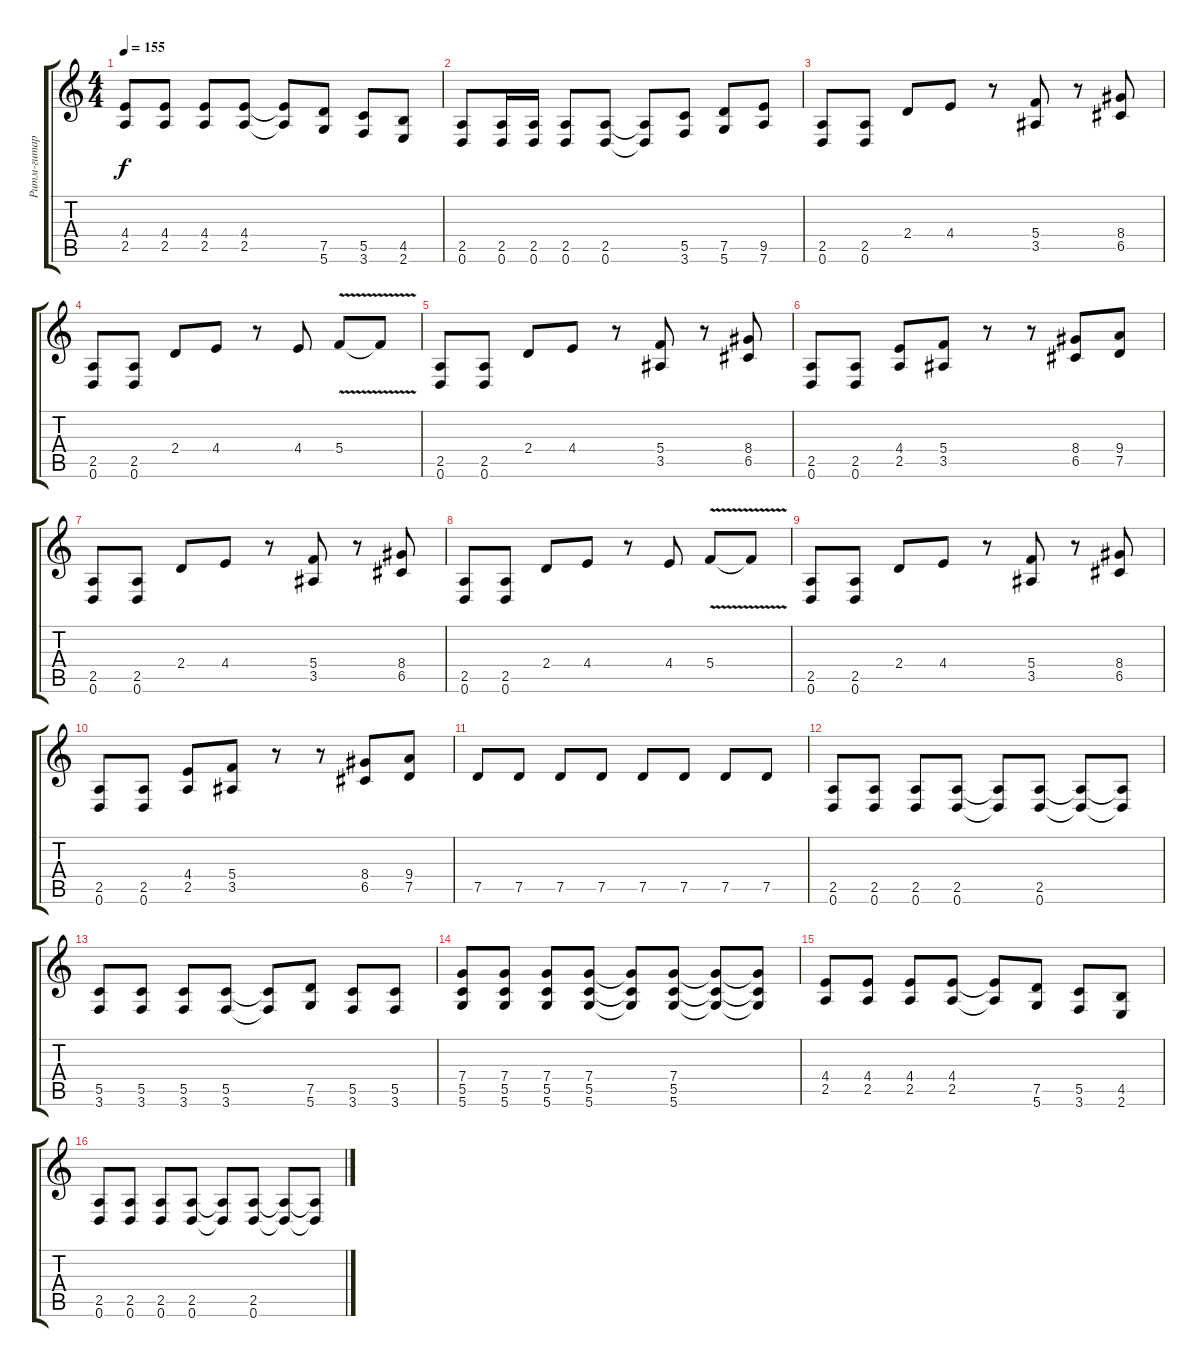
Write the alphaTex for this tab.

\track ("Ритм-гитара" "Ритм-гитар") {instrument distortionguitar}
\staff {score tabs}
\tuning (D4 A3 F3 C3 G2 D2) {hide}
\ts (4 4)
\tempo 155
\clef g2
\ks c
(4.4 2.5).8{dy f} (4.4 2.5).8 (4.4 2.5).8 (4.4 2.5).8 (4.4{t} 2.5{t}).8 (7.5 5.6).8 (5.5 3.6).8 (4.5 2.6).8 |
(2.5 0.6).8 (2.5 0.6).16 (2.5 0.6).16 (2.5 0.6).8 (2.5 0.6).8 (2.5{t} 0.6{t}).8 (5.5 3.6).8 (7.5 5.6).8 (9.5 7.6).8 |
(2.5 0.6).8 (2.5 0.6).8 2.4.8 4.4.8 r.8 (5.4 3.5).8 r.8 (8.4 6.5).8 |
(2.5 0.6).8 (2.5 0.6).8 2.4.8 4.4.8 r.8 4.4.8 5.4{v}.8 5.4{t}.8 |
(2.5 0.6).8 (2.5 0.6).8 2.4.8 4.4.8 r.8 (5.4 3.5).8 r.8 (8.4 6.5).8 |
(2.5 0.6).8 (2.5 0.6).8 (4.4 2.5).8 (5.4 3.5).8 r.8 r.8 (8.4 6.5).8 (9.4 7.5).8 |
(2.5 0.6).8 (2.5 0.6).8 2.4.8 4.4.8 r.8 (5.4 3.5).8 r.8 (8.4 6.5).8 |
(2.5 0.6).8 (2.5 0.6).8 2.4.8 4.4.8 r.8 4.4.8 5.4{v}.8 5.4{t}.8 |
(2.5 0.6).8 (2.5 0.6).8 2.4.8 4.4.8 r.8 (5.4 3.5).8 r.8 (8.4 6.5).8 |
(2.5 0.6).8 (2.5 0.6).8 (4.4 2.5).8 (5.4 3.5).8 r.8 r.8 (8.4 6.5).8 (9.4 7.5).8 |
7.5.8 7.5.8 7.5.8 7.5.8 7.5.8 7.5.8 7.5.8 7.5.8 |
(2.5 0.6).8 (2.5 0.6).8 (2.5 0.6).8 (2.5 0.6).8 (2.5{t} 0.6{t}).8 (2.5 0.6).8 (2.5{t} 0.6{t}).8 (2.5{t} 0.6{t}).8 |
(5.5 3.6).8 (5.5 3.6).8 (5.5 3.6).8 (5.5 3.6).8 (5.5{t} 3.6{t}).8 (7.5 5.6).8 (5.5 3.6).8 (5.5 3.6).8 |
(7.4 5.5 5.6).8 (7.4 5.5 5.6).8 (7.4 5.5 5.6).8 (7.4 5.5 5.6).8 (7.4{t} 5.5{t} 5.6{t}).8 (7.4 5.5 5.6).8 (7.4{t} 5.5{t} 5.6{t}).8 (7.4{t} 5.5{t} 5.6{t}).8 |
(4.4 2.5).8 (4.4 2.5).8 (4.4 2.5).8 (4.4 2.5).8 (4.4{t} 2.5{t}).8 (7.5 5.6).8 (5.5 3.6).8 (4.5 2.6).8 |
(2.5 0.6).8 (2.5 0.6).8 (2.5 0.6).8 (2.5 0.6).8 (2.5{t} 0.6{t}).8 (2.5 0.6).8 (2.5{t} 0.6{t}).8 (2.5{t} 0.6{t}).8
